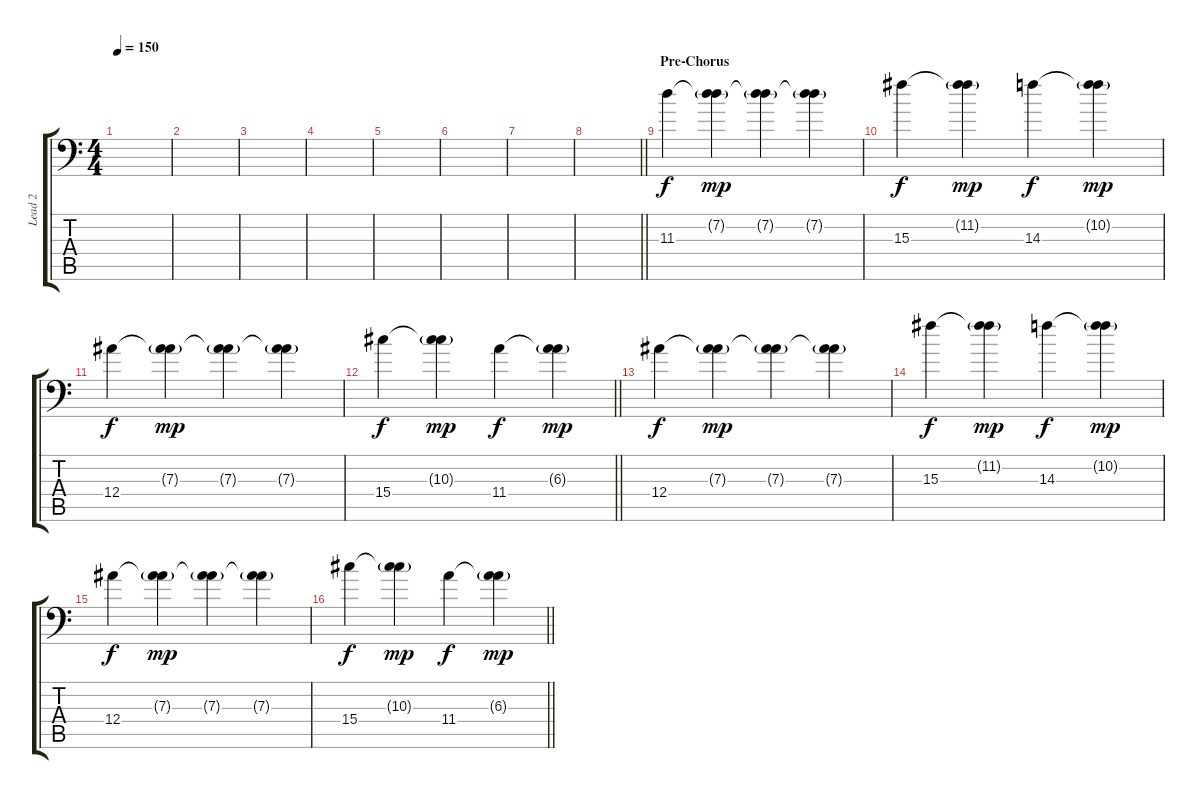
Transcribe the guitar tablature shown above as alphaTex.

\track ("Lead 2" "Lead 2") {instrument distortionguitar}
\staff {score tabs}
\tuning (C4 G3 Eb3 Bb2 F2 Bb1) {hide}
\ts (4 4)
\tempo 150
\clef f4
\ks c
|
|
|
|
|
|
|
\barLineRight lightlight
|
\section ("" "Pre-Chorus")
11.3.4{instrument electricguitarclean} (7.2{g} 11.3{t}).4{dy mp} (7.2{g} 11.3{t}).4 (7.2{g} 11.3{t}).4 |
15.3.4{dy f} (11.2{g} 15.3{t}).4{dy mp} 14.3.4{dy f} (10.2{g} 14.3{t}).4{dy mp} |
12.4.4{dy f} (7.3{g} 12.4{t}).4{dy mp} (7.3{g} 12.4{t}).4 (7.3{g} 12.4{t}).4 |
\barLineRight lightlight
15.4.4{dy f} (10.3{g} 15.4{t}).4{dy mp} 11.4.4{dy f} (6.3{g} 11.4{t}).4{dy mp} |
12.4.4{dy f} (7.3{g} 12.4{t}).4{dy mp} (7.3{g} 12.4{t}).4 (7.3{g} 12.4{t}).4 |
15.3.4{dy f} (11.2{g} 15.3{t}).4{dy mp} 14.3.4{dy f} (10.2{g} 14.3{t}).4{dy mp} |
12.4.4{dy f} (7.3{g} 12.4{t}).4{dy mp} (7.3{g} 12.4{t}).4 (7.3{g} 12.4{t}).4 |
\barLineRight lightlight
15.4.4{dy f} (10.3{g} 15.4{t}).4{dy mp} 11.4.4{dy f} (6.3{g} 11.4{t}).4{dy mp}
